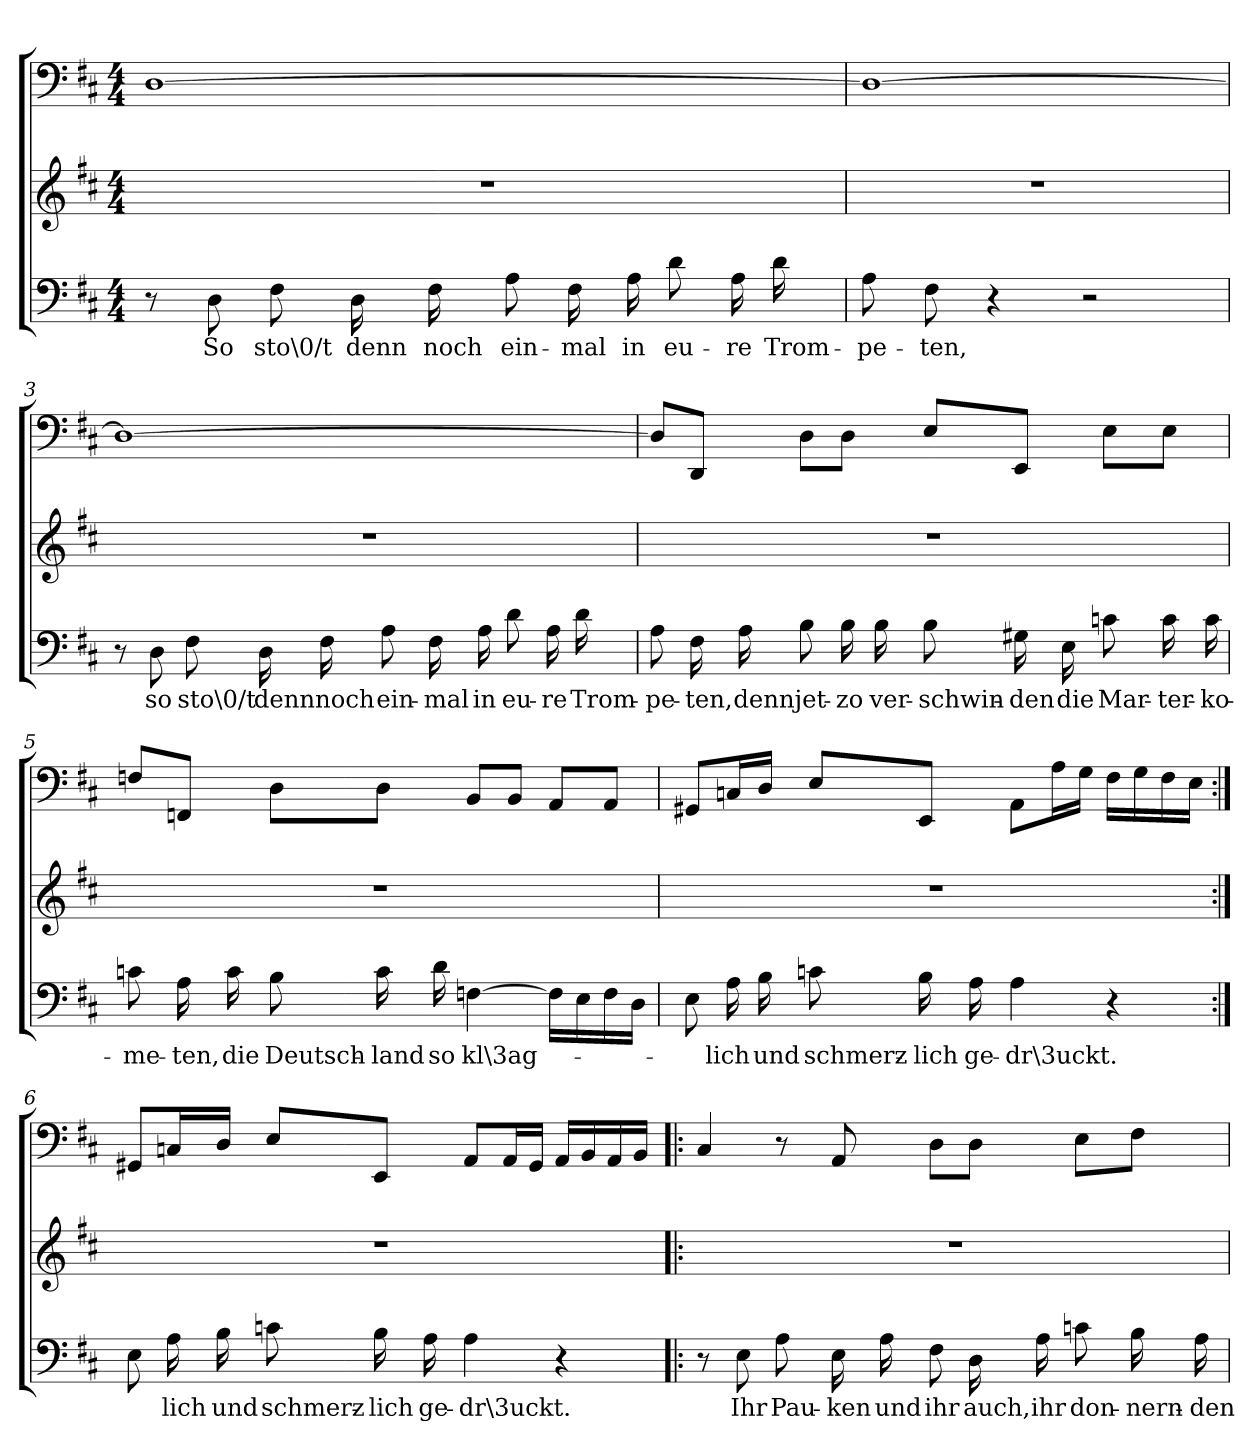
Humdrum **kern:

**kern	**text	**kern	**kern
*part3	*part3	*part2	*part1
*staff3	*staff3	*staff2	*staff1
*clefF4	*	*clefG2	*clefF4
*k[f#c#]	*	*k[f#c#]	*k[f#c#]
*D:	*	*D:	*D:
*M4/4	*	*M4/4	*M4/4
=1	=1	=1	=1
8r	.	1r	[1D
8D\	So	.	.
8F#\	sto\0/t	.	.
16D\	denn	.	.
16F#\	noch	.	.
8A\	ein-	.	.
16F#\	-mal	.	.
16A\	in	.	.
8d\	eu-	.	.
16A\	-re	.	.
16d\	Trom-	.	.
=2	=2	=2	=2
8A\	-pe-	1r	1D_
8F#\	-ten,	.	.
4r	.	.	.
2r	.	.	.
=3	=3	=3	=3
8r	.	1r	1D_
8D\	so	.	.
8F#\	sto\0/t	.	.
16D\	denn	.	.
16F#\	noch	.	.
8A\	ein-	.	.
16F#\	-mal	.	.
16A\	in	.	.
8d\	eu-	.	.
16A\	-re	.	.
16d\	Trom-	.	.
=4	=4	=4	=4
8A\	-pe-	1r	8D/L]
16F#\	-ten,	.	8DD/J
16A\	denn	.	.
8B\	jet-	.	8D\L
16B\	-zo	.	8D\J
16B\	ver-	.	.
8B\	-schwin-	.	8E/L
16G#X\	-den	.	8EE/J
16E\	die	.	.
8cn\	Mar-	.	8E\L
16c\	-ter-	.	8E\J
16c\	-ko-	.	.
=5	=5	=5	=5
8cn\	-me-	1r	8Fn/L
16A\	-ten,	.	8FFn/J
16c\	die	.	.
8B\	Deutsch-	.	8D\L
16c\	-land	.	8D\J
16d\	so	.	.
[4Fn\	kl\3ag-	.	8BB/L
.	.	.	8BB/J
16F\LL]	.	.	8AA/L
16E\	.	.	.
16F\	.	.	8AA/J
16D\JJ	.	.	.
=6	=6	=6	=6
8E\	.	1r	8GG#X/L
16A\	-lich	.	16Cn/L
16B\	und	.	16D/JJ
8cn\	schmerz-	.	8E/L
16B\	-lich	.	8EE/J
16A\	ge-	.	.
4A\	-dr\3uckt.	.	8AA\L
.	.	.	16A\L
.	.	.	16G\JJ
4r	.	.	16F#\LL
.	.	.	16G\
.	.	.	16F#\
.	.	.	16E\JJ
=6:|!	=6:|!	=6:|!	=6:|!
8E\	.	1r	8GG#X/L
16A\	lich	.	16Cn/L
16B\	und	.	16D/JJ
8cn\	schmerz-	.	8E/L
16B\	-lich	.	8EE/J
16A\	ge-	.	.
4A\	-dr\3uckt.	.	8AA/L
.	.	.	16AA/L
.	.	.	16GG#/JJ
4r	.	.	16AA/LL
.	.	.	16BB/
.	.	.	16AA/
.	.	.	16BB/JJ
=7!|:	=7!|:	=7!|:	=7!|:
8r	.	1r	4C#/
8E\	Ihr	.	.
8A\	Pau-	.	8r
16E\	-ken	.	8AA/
16A\	und	.	.
8F#\	ihr	.	8D\L
16D\	auch,	.	8D\J
16A\	ihr	.	.
8cn\	don-	.	8E\L
16B\	-nern-	.	8F#\J
16A\	-den	.	.
=	=	=	=
*-	*-	*-	*-
